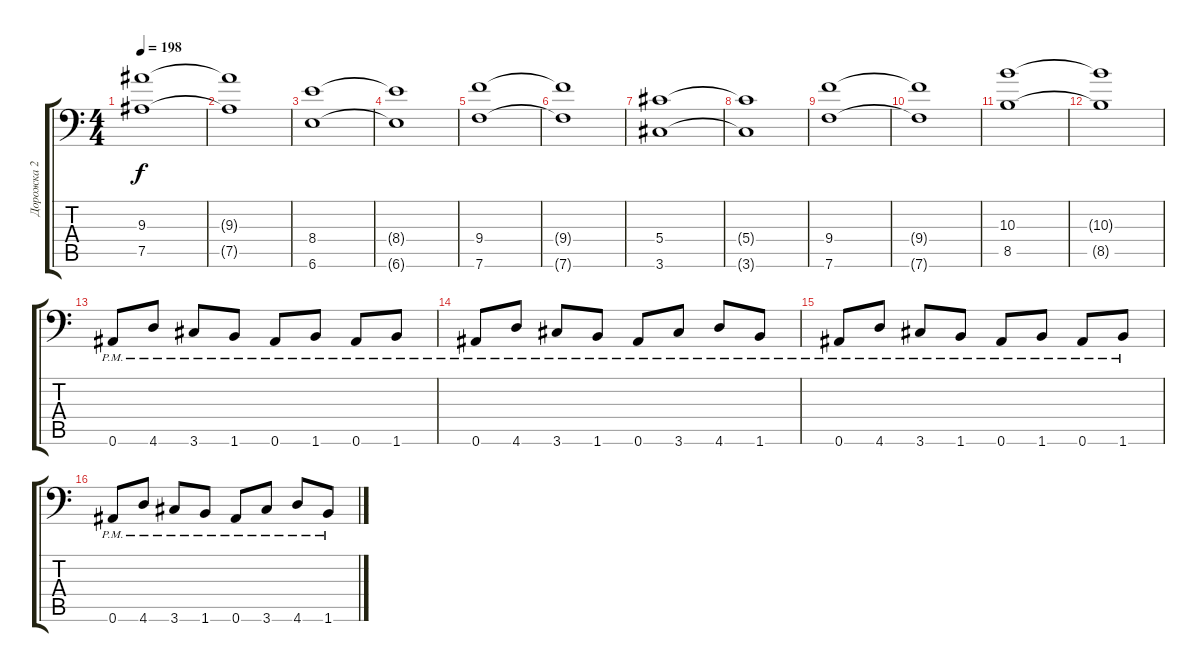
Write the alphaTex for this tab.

\track ("Дорожка 2" "Дорожка 2") {instrument distortionguitar}
\staff {score tabs}
\tuning (Bb3 F3 Db3 Ab2 Eb2 Bb1) {hide}
\ts (4 4)
\tempo 198
\clef f4
\ks c
(9.3 7.5).1{dy f} |
(9.3{t} 7.5{t}).1 |
(8.4 6.6).1 |
(8.4{t} 6.6{t}).1 |
(9.4 7.6).1 |
(9.4{t} 7.6{t}).1 |
(5.4 3.6).1 |
(5.4{t} 3.6{t}).1 |
(9.4 7.6).1 |
(9.4{t} 7.6{t}).1 |
(10.3 8.5).1 |
(10.3{t} 8.5{t}).1 |
0.6{pm}.8 4.6{pm}.8 3.6{pm}.8 1.6{pm}.8 0.6{pm}.8 1.6{pm}.8 0.6{pm}.8 1.6{pm}.8 |
0.6{pm}.8 4.6{pm}.8 3.6{pm}.8 1.6{pm}.8 0.6{pm}.8 3.6{pm}.8 4.6{pm}.8 1.6{pm}.8 |
0.6{pm}.8 4.6{pm}.8 3.6{pm}.8 1.6{pm}.8 0.6{pm}.8 1.6{pm}.8 0.6{pm}.8 1.6{pm}.8 |
0.6{pm}.8 4.6{pm}.8 3.6{pm}.8 1.6{pm}.8 0.6{pm}.8 3.6{pm}.8 4.6{pm}.8 1.6{pm}.8
